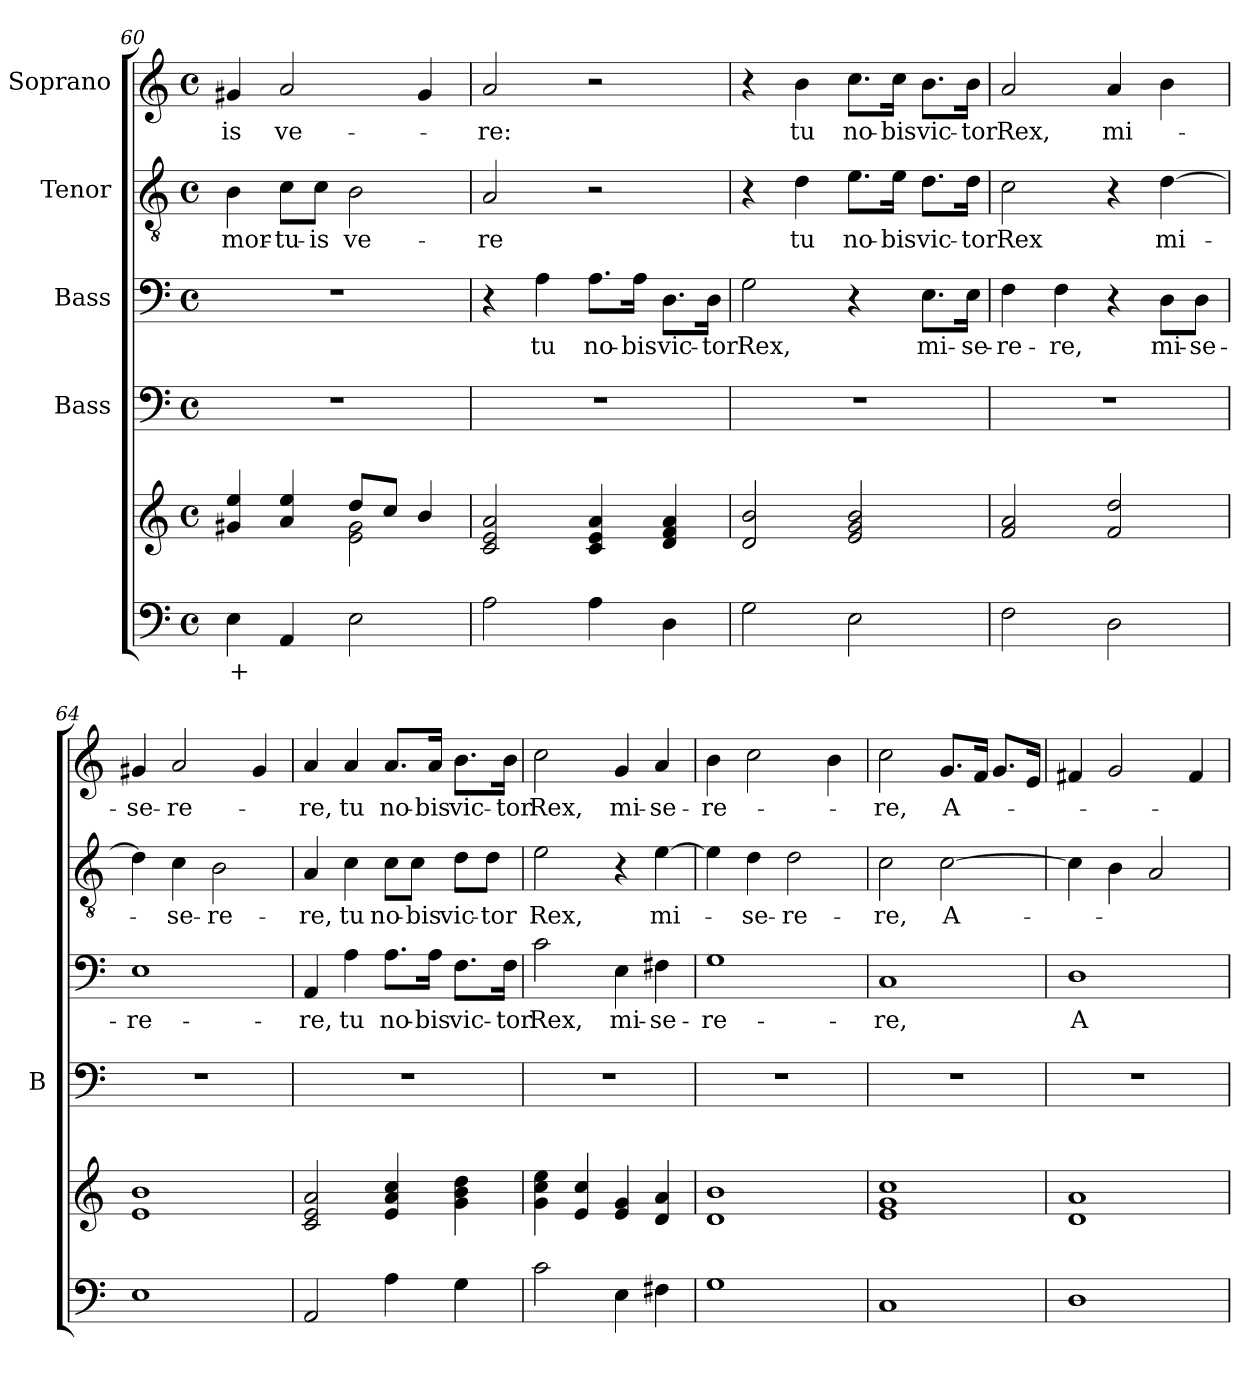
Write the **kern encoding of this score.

**kern	**text	**kern	**kern	**kern	**text	**kern	**text	**kern	**text
*part5	*part5	*part5	*part4	*part3	*part3	*part2	*part2	*part1	*part1
*staff6	*staff6	*staff5	*staff4	*staff3	*staff3	*staff2	*staff2	*staff1	*staff1
*	*	*	*I"Bass	*I"Bass	*	*I"Tenor	*	*I"Soprano	*
*	*	*	*I'B	*	*	*	*	*	*
*clefF4	*	*clefG2	*clefF4	*clefF4	*	*clefGv2	*	*clefG2	*
*k[]	*	*k[]	*k[]	*k[]	*	*k[]	*	*k[]	*
*C:	*	*C:	*C:	*C:	*	*C:	*	*C:	*
*M4/4	*	*M4/4	*M4/4	*M4/4	*	*M4/4	*	*M4/4	*
*met(c)	*	*met(c)	*met(c)	*met(c)	*	*met(c)	*	*met(c)	*
=60	=60	=60	=60	=60	=60	=60	=60	=60	=60
*	*	*^	*	*	*	*	*	*	*
4E\	+	4g#X/ 4ee/	2ryy	1r	1r	.	4B\	mor-	4g#X/	-is
4AA/	.	4a/ 4ee/	.	.	.	.	8c\L	-tu-	2a/	ve-
.	.	.	.	.	.	.	8c\J	-is	.	.
2E\	.	8dd/L	2e\ 2g#\	.	.	.	2B\	ve-	.	.
.	.	8cc/J	.	.	.	.	.	.	.	.
.	.	4b/	.	.	.	.	.	.	4g#/	.
*	*	*v	*v	*	*	*	*	*	*	*
!!LO:PB:g=z
=61	=61	=61	=61	=61	=61	=61	=61	=61	=61
2A\	.	2c/ 2e/ 2a/	1r	4r	.	2A/	-re	2a/	-re:
.	.	.	.	4A\	tu	.	.	.	.
4A\	.	4c/ 4e/ 4a/	.	8.A\L	no-	2r	.	2r	.
.	.	.	.	16A\Jk	-bis	.	.	.	.
4D\	.	4d/ 4f/ 4a/	.	8.D\L	vic-	.	.	.	.
.	.	.	.	16D\Jk	-tor	.	.	.	.
=62	=62	=62	=62	=62	=62	=62	=62	=62	=62
2G\	.	2d/ 2b/	1r	2G\	Rex,	4r	.	4r	.
.	.	.	.	.	.	4d\	tu	4b\	tu
2E\	.	2e/ 2g/ 2b/	.	4r	.	8.e\L	no-	8.cc\L	no-
.	.	.	.	.	.	16e\Jk	-bis	16cc\Jk	-bis
.	.	.	.	8.E\L	mi-	8.d\L	vic-	8.b\L	vic-
.	.	.	.	16E\Jk	-se-	16d\Jk	-tor	16b\Jk	-tor
=63	=63	=63	=63	=63	=63	=63	=63	=63	=63
2F\	.	2f/ 2a/	1r	4F\	-re-	2c\	Rex	2a/	Rex,
.	.	.	.	4F\	-re,	.	.	.	.
2D\	.	2f/ 2dd/	.	4r	.	4r	.	4a/	mi-
.	.	.	.	8D\L	mi-	[4d\	mi-	4b\	.
.	.	.	.	8D\J	-se-	.	.	.	.
=64	=64	=64	=64	=64	=64	=64	=64	=64	=64
1E	.	1e 1b	1r	1E	-re-	4d\]	.	4g#X/	-se-
.	.	.	.	.	.	4c\	-se-	2a/	-re-
.	.	.	.	.	.	2B\	-re-	.	.
.	.	.	.	.	.	.	.	4g#/	.
=65	=65	=65	=65	=65	=65	=65	=65	=65	=65
2AA/	.	2c/ 2e/ 2a/	1r	4AA/	-re,	4A/	-re,	4a/	-re,
.	.	.	.	4A\	tu	4c\	tu	4a/	tu
4A\	.	4e/ 4a/ 4cc/	.	8.A\L	no-	8c\L	no-	8.a/L	no-
.	.	.	.	.	.	8c\J	-bis	.	.
.	.	.	.	16A\Jk	-bis	.	.	16a/Jk	-bis
4G\	.	4g\ 4b\ 4dd\	.	8.F\L	vic-	8d\L	vic-	8.b\L	vic-
.	.	.	.	.	.	8d\J	-tor	.	.
.	.	.	.	16F\Jk	-tor	.	.	16b\Jk	-tor
!!LO:LB:g=z
=66	=66	=66	=66	=66	=66	=66	=66	=66	=66
2c\	.	4g\ 4cc\ 4ee\	1r	2c\	Rex,	2e\	Rex,	2cc\	Rex,
.	.	4e/ 4cc/	.	.	.	.	.	.	.
4E\	.	4e/ 4g/	.	4E\	mi-	4r	.	4g/	mi-
4F#X\	.	4d/ 4a/	.	4F#X\	-se-	[4e\	mi-	4a/	-se-
=67	=67	=67	=67	=67	=67	=67	=67	=67	=67
1G	.	1d 1b	1r	1G	-re-	4e\]	.	4b\	-re-
.	.	.	.	.	.	4d\	-se-	2cc\	.
.	.	.	.	.	.	2d\	-re-	.	.
.	.	.	.	.	.	.	.	4b\	.
=68	=68	=68	=68	=68	=68	=68	=68	=68	=68
1C	.	1e 1g 1cc	1r	1C	-re,	2c\	-re,	2cc\	-re,
.	.	.	.	.	.	[2c\	A-	8.g/L	A-
.	.	.	.	.	.	.	.	16f/Jk	.
.	.	.	.	.	.	.	.	8.g/L	.
.	.	.	.	.	.	.	.	16e/Jk	.
=69	=69	=69	=69	=69	=69	=69	=69	=69	=69
1D	.	1d 1a	1r	1D	A-	4c\]	.	4f#X/	.
.	.	.	.	.	.	4B\	.	2g/	.
.	.	.	.	.	.	2A/	.	.	.
.	.	.	.	.	.	.	.	4f#/	.
=	=	=	=	=	=	=	=	=	=
*-	*-	*-	*-	*-	*-	*-	*-	*-	*-
